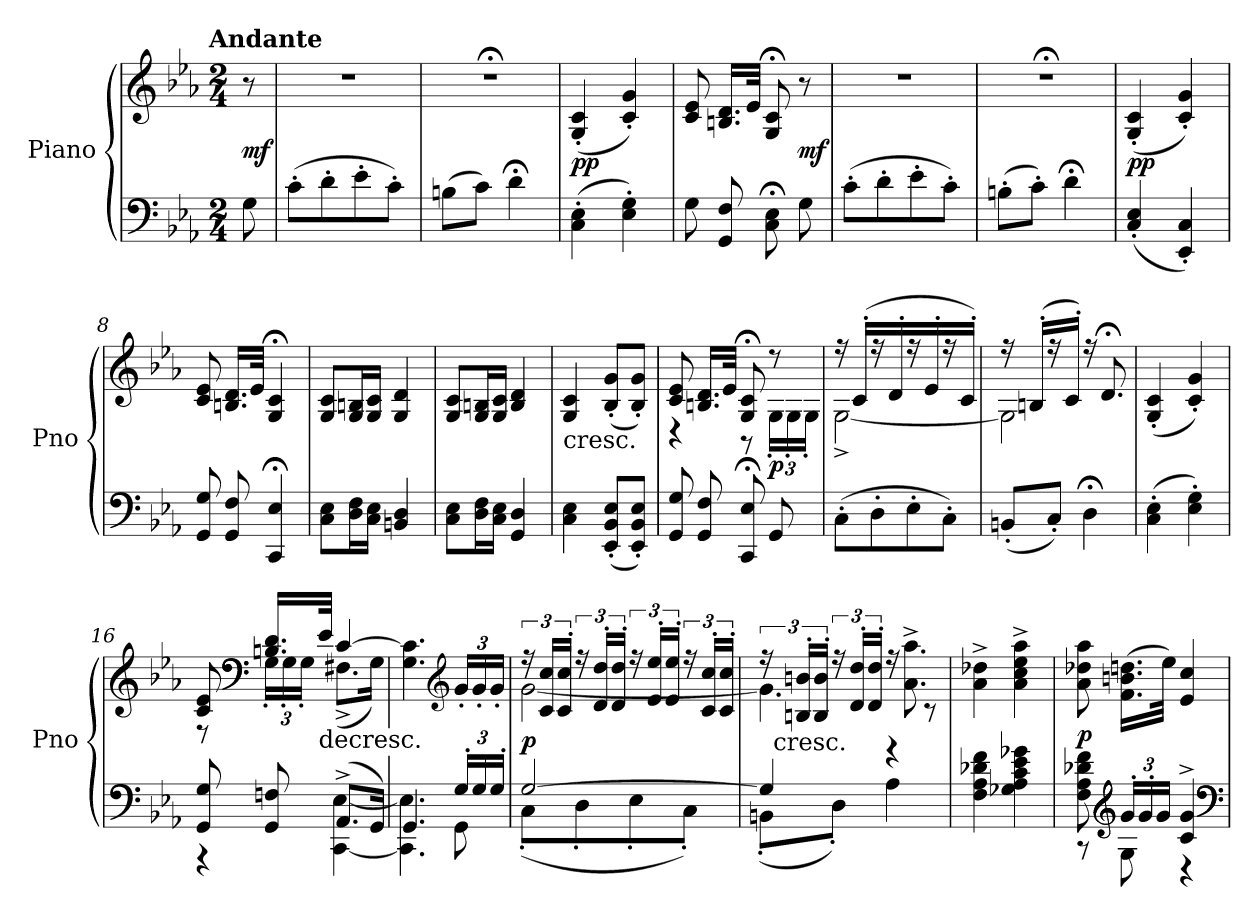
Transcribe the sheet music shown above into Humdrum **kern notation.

**kern	**kern	**dynam
*part1	*part1	*part1
*staff2	*staff1	*staff1/2
*I"Piano	*	*
*I'Pno	*	*
*clefF4	*clefG2	*
*k[b-e-a-]	*k[b-e-a-]	*
*c:	*c:	*
!!LO:TX:omd:t=Andante
*M2/4	*M2/4	*
*MM40	*MM40	*
=	=	=
8G\	8r	mf
=1	=1	=1
(8c'\L	2r	.
8d'\	.	.
8e-'\	.	.
8c'\J)	.	.
=2	=2	=2
(8Bn\L	2r;<	.
8c\J)	.	.
4d;<\	.	.
=3	=3	=3
(4C'\ 4E-'\	(4G'/ 4c'/	pp
4E-'\ 4G'\)	4c'/ 4g'/)	.
=4	=4	=4
8G\	8c/ 8e-/	.
8GG/ 8F/	16.Bn/ 16.d/LL	.
.	32e-/JJk	.
8C;<\ 8E-;<\	8G;</ 8c;</	.
8G\	8r	mf
=5	=5	=5
(8c'\L	2r	.
8d'\	.	.
8e-'\	.	.
8c'\J)	.	.
=6	=6	=6
(8Bn'\L	2r;<	.
8c'\J)	.	.
4d;<\	.	.
=7	=7	=7
(4C'/ 4E-'/	(4G'/ 4c'/	pp
4EE-'/ 4C'/)	4c'/ 4g'/)	.
=8	=8	=8
8GG/ 8G/	8c/ 8e-/	.
8GG/ 8F/	16.Bn/ 16.d/LL	.
.	32e-/JJk	.
4CC;</ 4E-;</	4G;</ 4c;</	.
=9	=9	=9
8C\ 8E-\L	8G/ 8c/L	.
16D\ 16F\L	16G/ 16Bn/L	.
16C\ 16E-\JJ	16G/ 16c/JJ	.
4BBn/ 4D/	4G/ 4d/	.
=10	=10	=10
8C\ 8E-\L	8G/ 8c/L	.
16D\ 16F\L	16G/ 16Bn/L	.
16C\ 16E-\JJ	16G/ 16c/JJ	.
4GG/ 4D/	4B/ 4d/	.
=11	=11	=11
!	!LO:TX:c:t=cresc.	!
4C\ 4E-\	4G/ 4c/	.
(8EE-'/ 8BB-'/ 8E-'/L	(8B-'/ 8g'/L	.
8EE-'/ 8BB-'/ 8E-'/J)	8B-'/ 8g'/J)	.
=12	=12	=12
*	*^	*
8GG/ 8G/	8c/ 8e-/	4r	.
8GG/ 8F/	16.Bn/ 16.d/LL	.	.
.	32e-/JJk	.	.
8CC;</ 8E-;</	8G;</ 8c;</	8r	.
8GG/	8r	24G'\LL	p
.	.	24G'\	.
.	.	24G'\JJ	.
=13	=13	=13	=13
(8C'\L	16r	[2G^\	.
.	(16c'/LL	.	.
8D'\	16r	.	.
.	16d'/	.	.
8E-'\	16r	.	.
.	16e-'/	.	.
8C'\J)	16r	.	.
.	16c'/JJ)	.	.
=14	=14	=14	=14
(8BBn'/L	16r	2G\]	.
.	(16Bn'/LL	.	.
8C'/J)	16r	.	.
.	16c'/JJ)	.	.
4D;<\	16r	.	.
.	8.d;</	.	.
*	*v	*v	*
=15	=15	=15
(4C'\ 4E-'\	(4G'/ 4c'/	.
4E-'\ 4G'\)	4c'/ 4g'/)	.
=16	=16	=16
*^	*^	*
8GG/ 8G/	4r	8c/ 8e-/	8r	.
*	*	*clefF4	*	*
8GG/ 8Fn/	.	16.Bn/ 16.d/LL	24G'\LL	.
.	.	.	24G'\	.
.	.	.	24G'\JJ	.
!	!	!LO:TX:c:t=decresc.	!	!
.	.	32e-/JJk	.	.
(8.AA-^/L	[4CC\ [4E-\	[4c/	(8.F#X^\L	.
16GG/Jk)	.	.	16G\Jk)	.
*	*	*v	*v	*
=17	=17	=17	=17
4.GG/	4.CC]\ 4.E-]\	4.G\ 4.c]\	.
*	*	*clefG2	*
24G'/LL	8GG\	24g'/LL	.
24G/	.	24g'/	.
24G'/JJ	.	24g'/JJ	.
=18	=18	=18	=18
*	*	*^	*
[2G/	(8C'\L	24r	[2g\	p
.	.	24c/ 24cc/LL	.	.
.	.	24c'/ 24cc'/JJ	.	.
.	8D'\	24r	.	.
.	.	24d'/ 24dd'/LL	.	.
.	.	24d'/ 24dd'/JJ	.	.
.	8E-'\	24r	.	.
.	.	24e-'/ 24ee-'/LL	.	.
.	.	24e-'/ 24ee-'/JJ	.	.
.	8C'\J)	24r	.	.
.	.	24c'/ 24cc'/LL	.	.
.	.	24c'/ 24cc'/JJ	.	.
=19	=19	=19	=19	=19
4G/]	(8BBn'\L	24r	4.g\]	.
!	!	!LO:TX:c:t=cresc.	!	!
.	.	24Bn'/ 24bn'/LL	.	.
.	.	24B'/ 24b'/JJ	.	.
.	8D'\J)	24r	.	.
.	.	24d'/ 24dd'/LL	.	.
.	.	24d'/ 24dd'/JJ	.	.
4r	4A-\	16r	.	.
.	.	8.a-^\ 8.aa-^\	.	.
.	.	.	8r	.
*v	*v	*	*	*
=20	=20	=20	=20
!	!LO:TX:c:t=cresc.	!	!
*	*v	*v	*
4F\ 4A-\ 4d-X\ 4f\	4a-^\ 4dd-X^\	.
4G-X\ 4A-\ 4c\ 4e-\ 4g-X\	4a-^\ 4cc^\ 4ee-^\ 4aa-^\	.
=21	=21	=21
*^	*	*
8F\ 8A-\ 8d-X\ 8f\	8r	8a-\ 8dd-X\ 8aa-\	p
*clefG2	*	*	*
24g'/LL	8G\	(16.f\ 16.bn\ 16.ddn\LL	.
24g'/	.	.	.
24g/JJ	.	.	.
.	.	32ee-\JJk)	.
4c^/ 4g^/	4r	4e-/ 4cc/	.
*v	*v	*	*
*clefF4	*	*
=	=	=
*-	*-	*-
